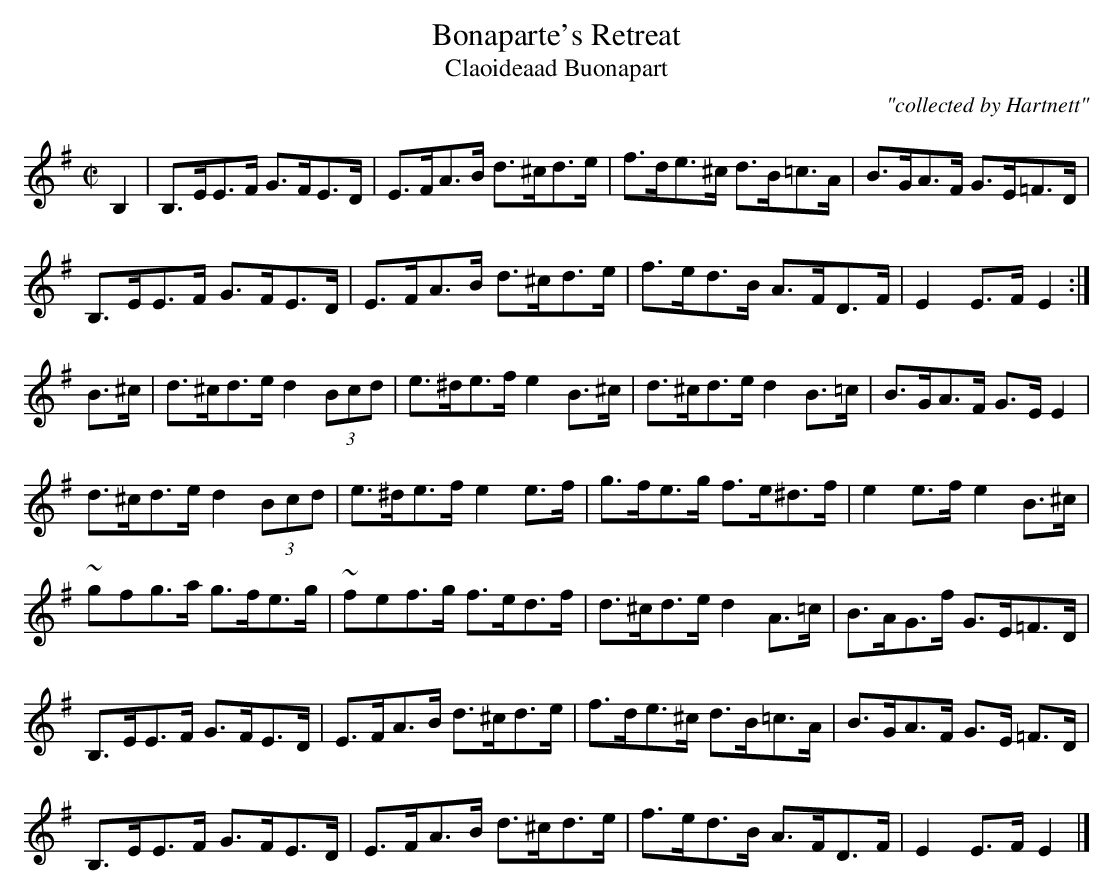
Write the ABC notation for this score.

X:1
T: Bonaparte's Retreat
T: Claoideaad Buonapart
C: "collected by Hartnett"
M: C|
K: Em
B,2|B,>EE>F G>FE>D|E>FA>B d>^cd>e|f>de>^c d>B=c>A|B>GA>F G>E=F>D|
B,>EE>F G>FE>D|E>FA>B d>^cd>e|f>ed>B A>FD>F|E2 E>F E2:|
B>^c|d>^cd>e d2 (3Bcd|e>^de>f e2 B>^c|d>^cd>e d2 B>=c|B>GA>F G>E E2|
d>^cd>e d2 (3Bcd|e>^de>f e2 e>f|g>fe>g f>e^d>f|e2 e>f e2 B>^c|
~g-fg>a g>fe>g|~f-ef>g f>ed>f|d>^cd>e d2 A>=c|B>AG>f G>E=F>D|
B,>EE>F G>FE>D|E>FA>B d>^cd>e|f>de>^c d>B=c>A|B>GA>F G>E =F>D|
B,>EE>F G>FE>D|E>FA>B d>^cd>e|f>ed>B A>FD>F|E2 E>F E2|]
